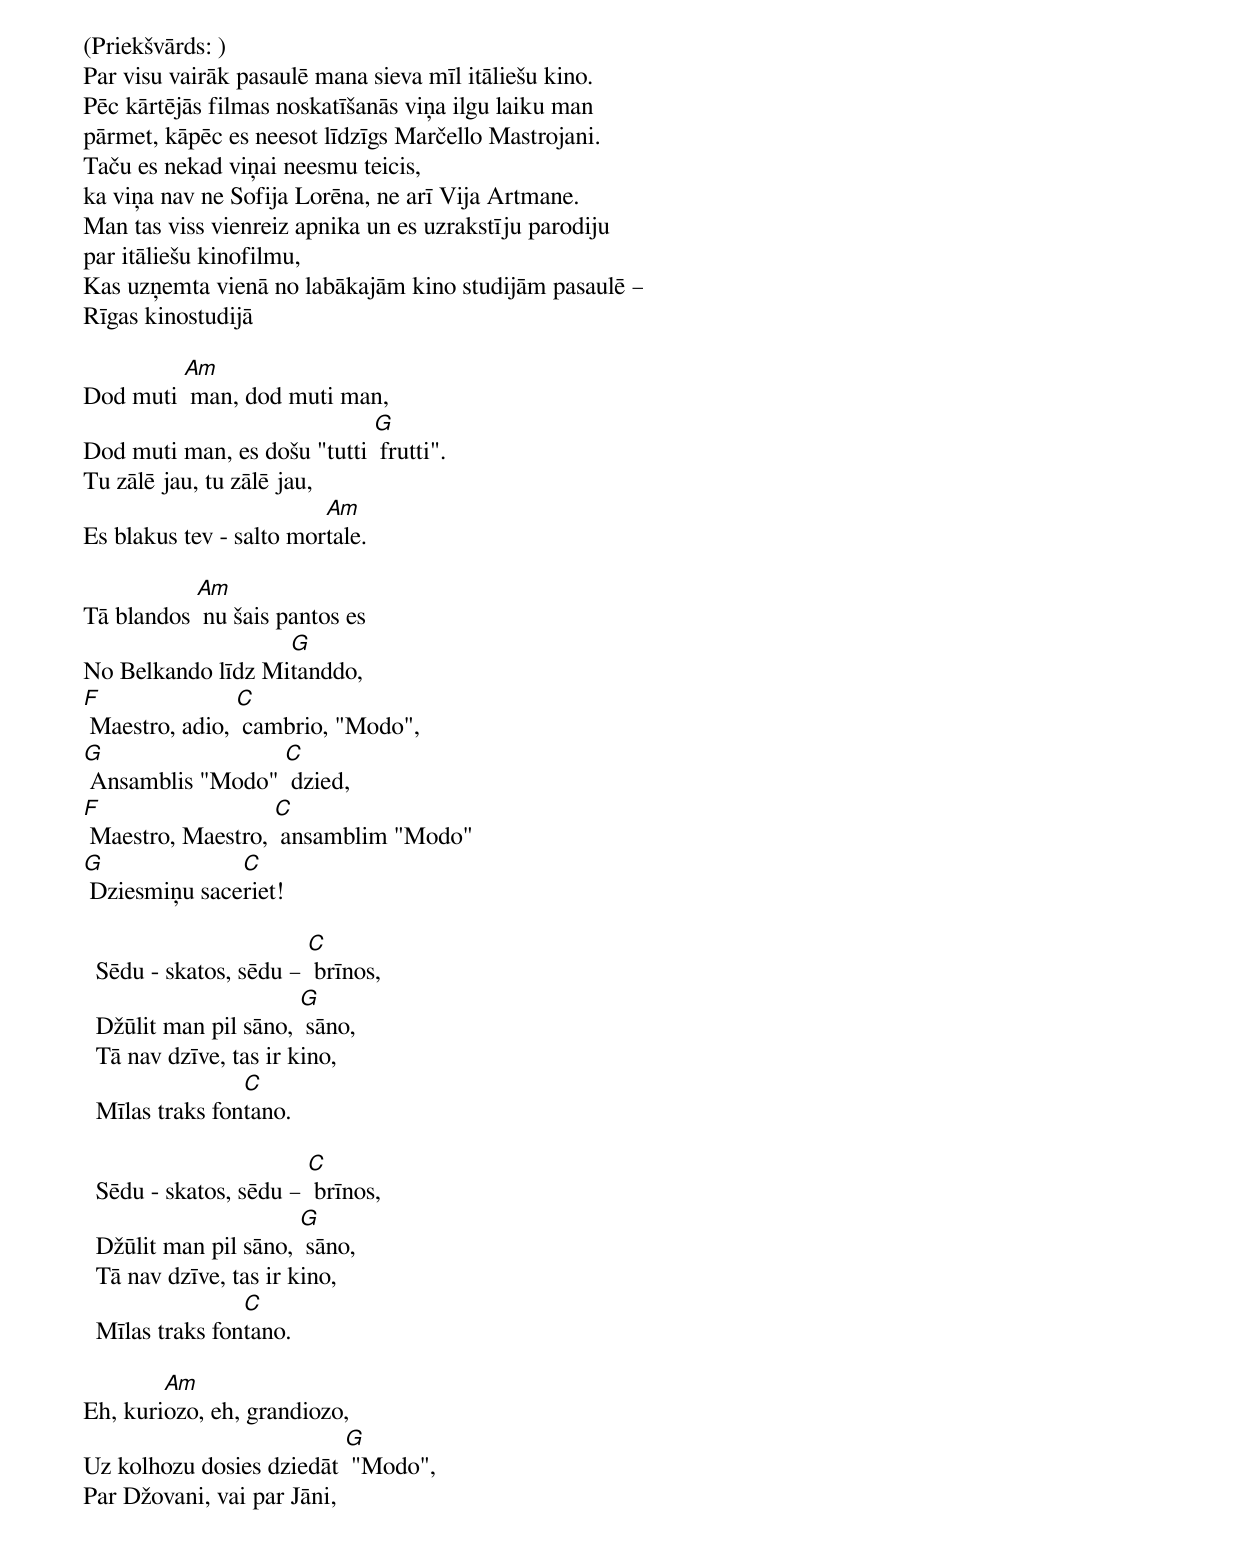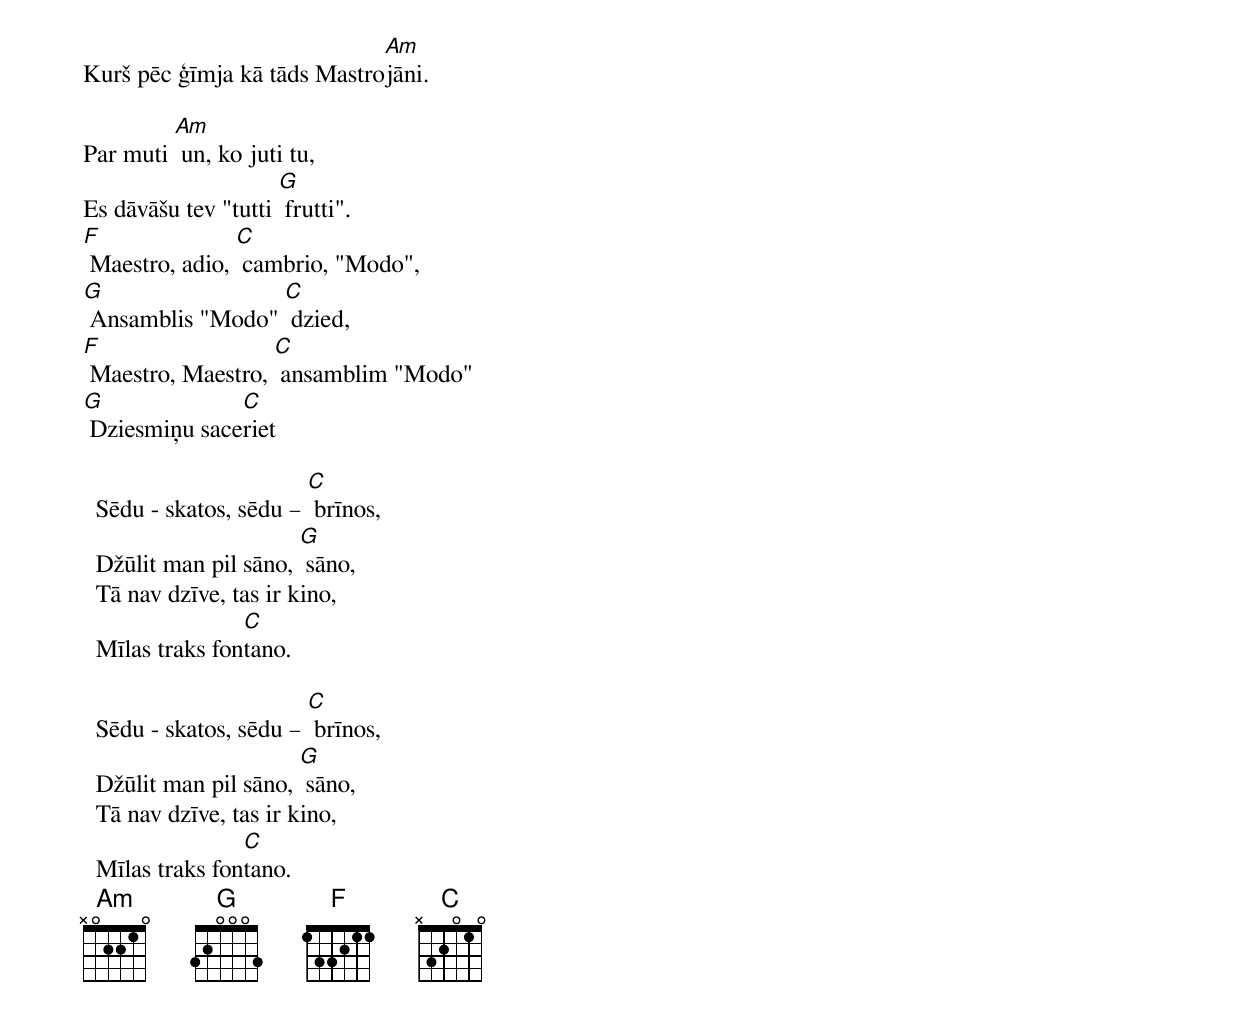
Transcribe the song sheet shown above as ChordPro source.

(Priekšvārds: )
Par visu vairāk pasaulē mana sieva mīl itāliešu kino.
Pēc kārtējās filmas noskatīšanās viņa ilgu laiku man
pārmet, kāpēc es neesot līdzīgs Marčello Mastrojani.
Taču es nekad viņai neesmu teicis,
ka viņa nav ne Sofija Lorēna, ne arī Vija Artmane.
Man tas viss vienreiz apnika un es uzrakstīju parodiju
par itāliešu kinofilmu,
Kas uzņemta vienā no labākajām kino studijām pasaulē –
Rīgas kinostudijā

Dod muti [Am] man, dod muti man,
Dod muti man, es došu "tutti [G] frutti".
Tu zālē jau, tu zālē jau,
Es blakus tev - salto mor[Am]tale.

Tā blandos [Am] nu šais pantos es
No Belkando līdz Mi[G]tanddo,
[F] Maestro, adio, [C] cambrio, "Modo",
[G] Ansamblis "Modo" [C] dzied,
[F] Maestro, Maestro, [C] ansamblim "Modo"
[G] Dziesmiņu sace[C]riet!

  Sēdu - skatos, sēdu – [C] brīnos,
  Džūlit man pil sāno, [G] sāno,
  Tā nav dzīve, tas ir kino,
  Mīlas traks fon[C]tano.

  Sēdu - skatos, sēdu – [C] brīnos,
  Džūlit man pil sāno, [G] sāno,
  Tā nav dzīve, tas ir kino,
  Mīlas traks fon[C]tano.

Eh, kuri[Am]ozo, eh, grandiozo,
Uz kolhozu dosies dziedāt [G] "Modo",
Par Džovani, vai par Jāni,
Kurš pēc ģīmja kā tāds Mastro[Am]jāni.

Par muti [Am] un, ko juti tu,
Es dāvāšu tev "tutti [G] frutti".
[F] Maestro, adio, [C] cambrio, "Modo",
[G] Ansamblis "Modo" [C] dzied,
[F] Maestro, Maestro, [C] ansamblim "Modo"
[G] Dziesmiņu sace[C]riet

  Sēdu - skatos, sēdu – [C] brīnos,
  Džūlit man pil sāno, [G] sāno,
  Tā nav dzīve, tas ir kino,
  Mīlas traks fon[C]tano.

  Sēdu - skatos, sēdu – [C] brīnos,
  Džūlit man pil sāno, [G] sāno,
  Tā nav dzīve, tas ir kino,
  Mīlas traks fon[C]tano.
